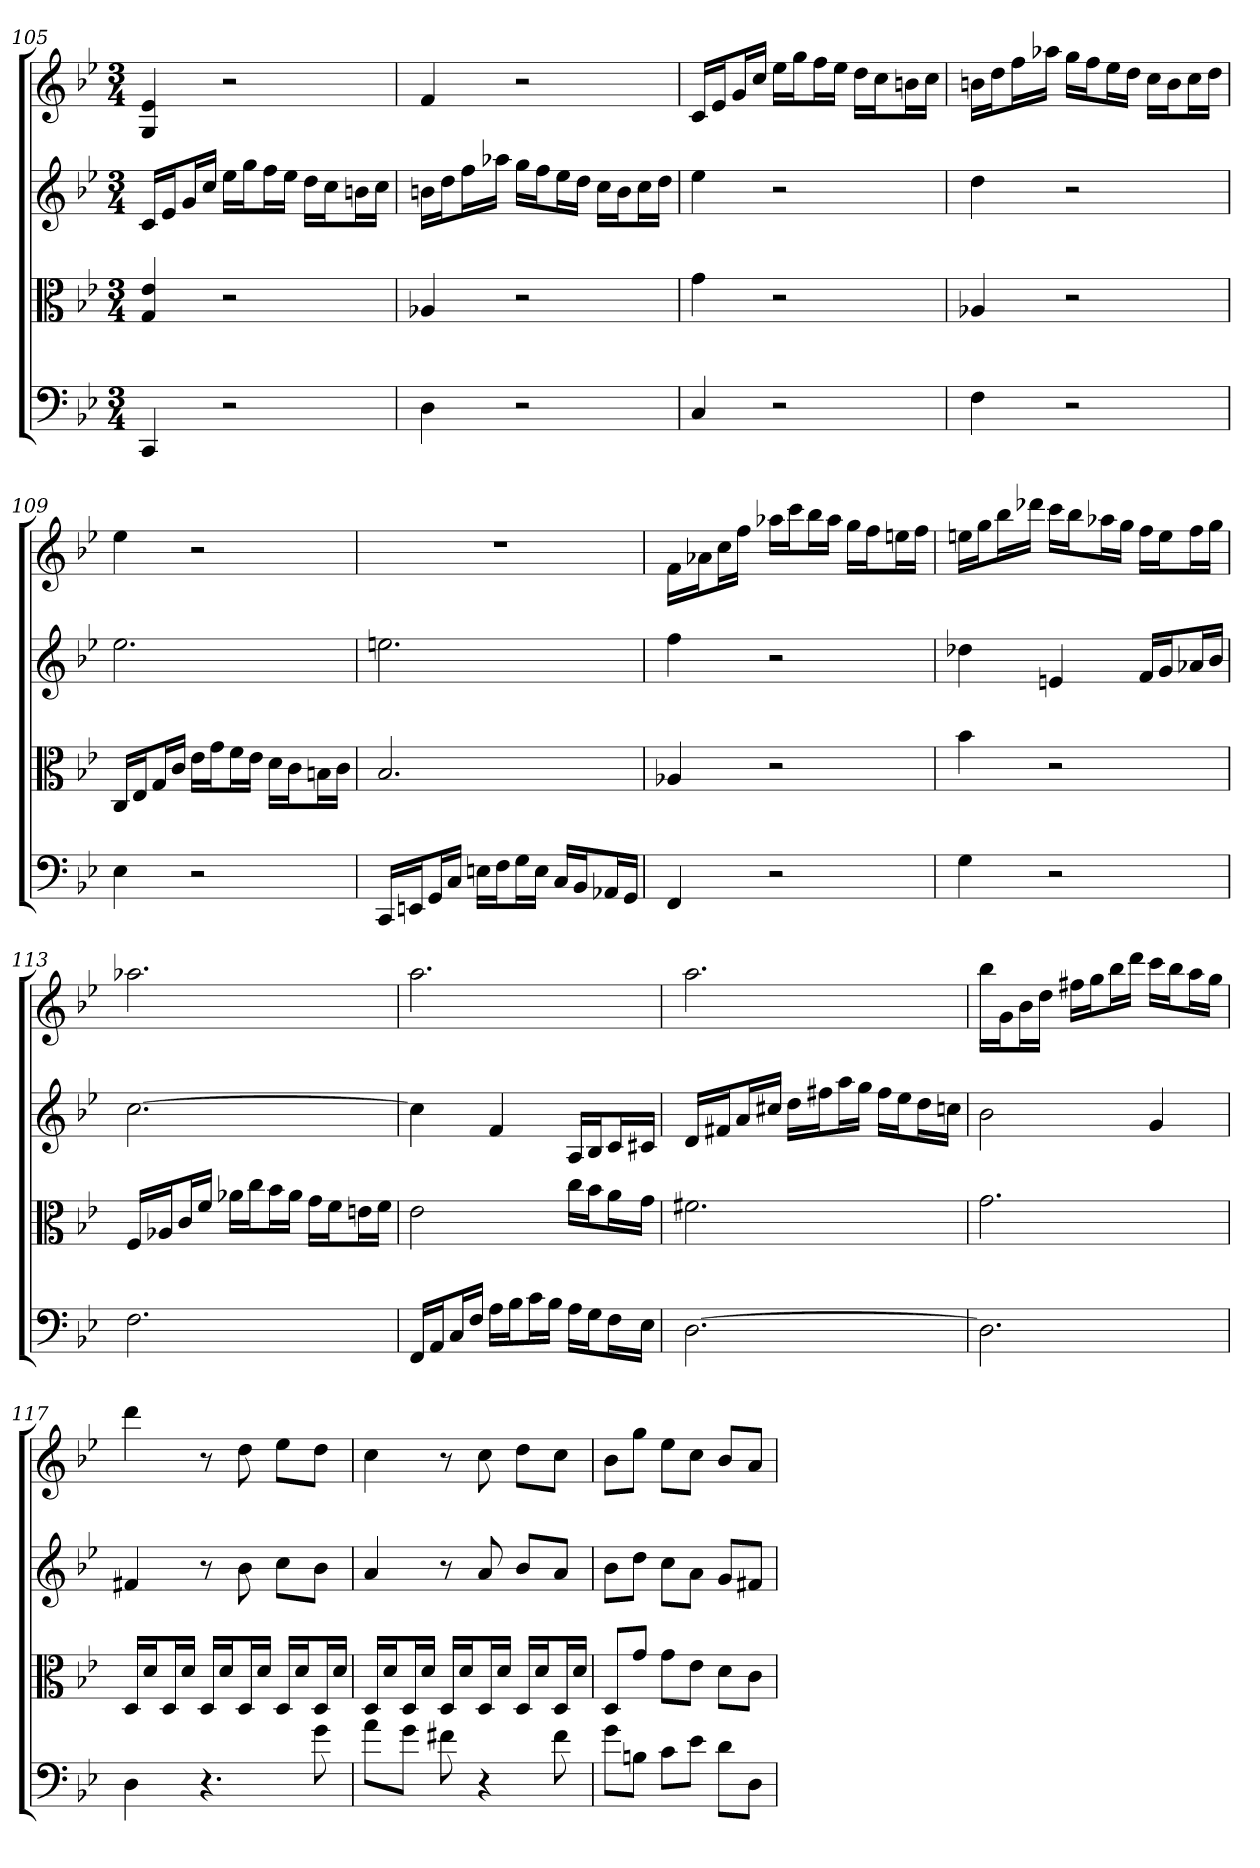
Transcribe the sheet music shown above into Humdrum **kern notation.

**kern	**kern	**kern	**kern
*part4	*part3	*part2	*part1
*staff4	*staff3	*staff2	*staff1
*clefF4	*clefC3	*	*
*k[b-e-]	*k[b-e-]	*k[b-e-]	*k[b-e-]
*B-:	*B-:	*B-:	*B-:
*M3/4	*M3/4	*M3/4	*M3/4
=105	=105	=105	=105
4CC	4G 4e-	16cLL	4G 4e-
.	.	16e-J	.
.	.	16gL	.
.	.	16ccJJ	.
2r	2r	16ee-LL	2r
.	.	16ggJ	.
.	.	16ffL	.
.	.	16ee-JJ	.
.	.	16ddLL	.
.	.	16ccJ	.
.	.	16bnL	.
.	.	16ccJJ	.
=106	=106	=106	=106
4D	4A-X	16bnLL	4f
.	.	16ddJ	.
.	.	16ffL	.
.	.	16aa-XJJ	.
2r	2r	16ggLL	2r
.	.	16ffJ	.
.	.	16ee-L	.
.	.	16ddJJ	.
.	.	16ccLL	.
.	.	16bJ	.
.	.	16ccL	.
.	.	16ddJJ	.
=107	=107	=107	=107
4C	4g	4ee-	16cLL
.	.	.	16e-J
.	.	.	16gL
.	.	.	16ccJJ
2r	2r	2r	16ee-LL
.	.	.	16ggJ
.	.	.	16ffL
.	.	.	16ee-JJ
.	.	.	16ddLL
.	.	.	16ccJ
.	.	.	16bnL
.	.	.	16ccJJ
=108	=108	=108	=108
4F	4A-X	4dd	16bnLL
.	.	.	16ddJ
.	.	.	16ffL
.	.	.	16aa-XJJ
2r	2r	2r	16ggLL
.	.	.	16ffJ
.	.	.	16ee-L
.	.	.	16ddJJ
.	.	.	16ccLL
.	.	.	16bJ
.	.	.	16ccL
.	.	.	16ddJJ
=109	=109	=109	=109
4E-	16C/LL	2.ee-	4ee-
.	16E-/J	.	.
.	16G/L	.	.
.	16c/JJ	.	.
2r	16e-\LL	.	2r
.	16g\J	.	.
.	16f\L	.	.
.	16e-\JJ	.	.
.	16d\LL	.	.
.	16c\J	.	.
.	16Bn\L	.	.
.	16c\JJ	.	.
=110	=110	=110	=110
16CC/LL	2.B-	2.een	2.r
16EEn/J	.	.	.
16GG/L	.	.	.
16C/JJ	.	.	.
16En\LL	.	.	.
16F\J	.	.	.
16G\L	.	.	.
16E\JJ	.	.	.
16C/LL	.	.	.
16BB-/J	.	.	.
16AA-X/L	.	.	.
16GG/JJ	.	.	.
=111	=111	=111	=111
4FF	4A-X	4ff	16fLL
.	.	.	16a-XJ
.	.	.	16ccL
.	.	.	16ffJJ
2r	2r	2r	16aa-XLL
.	.	.	16cccJ
.	.	.	16bb-L
.	.	.	16aa-JJ
.	.	.	16ggLL
.	.	.	16ffJ
.	.	.	16eenL
.	.	.	16ffJJ
=112	=112	=112	=112
4G	4b-	4dd-X	16eenLL
.	.	.	16ggJ
.	.	.	16bb-L
.	.	.	16ddd-XJJ
2r	2r	4en	16cccLL
.	.	.	16bb-J
.	.	.	16aa-XL
.	.	.	16ggJJ
.	.	16fLL	16ffLL
.	.	16gJ	16eeJ
.	.	16a-XL	16ffL
.	.	16b-JJ	16ggJJ
=113	=113	=113	=113
2.F	16F/LL	[2.cc	2.aa-X
.	16A-X/J	.	.
.	16c/L	.	.
.	16f/JJ	.	.
.	16a-X\LL	.	.
.	16cc\J	.	.
.	16b-\L	.	.
.	16a-\JJ	.	.
.	16g\LL	.	.
.	16f\J	.	.
.	16en\L	.	.
.	16f\JJ	.	.
=114	=114	=114	=114
16FF/LL	2e-	4cc]	2.aa
16AA/J	.	.	.
16C/L	.	.	.
16F/JJ	.	.	.
16A\LL	.	4f	.
16B-\J	.	.	.
16c\L	.	.	.
16B-\JJ	.	.	.
16A\LL	16cc\LL	16ALL	.
16G\J	16b-\J	16B-J	.
16F\L	16a\L	16cL	.
16E-\JJ	16g\JJ	16c#XJJ	.
=115	=115	=115	=115
[2.D	2.f#X	16dLL	2.aa
.	.	16f#XJ	.
.	.	16aL	.
.	.	16cc#XJJ	.
.	.	16ddLL	.
.	.	16ff#XJ	.
.	.	16aaL	.
.	.	16ggJJ	.
.	.	16ff#LL	.
.	.	16ee-J	.
.	.	16ddL	.
.	.	16ccnJJ	.
=116	=116	=116	=116
2.D]	2.g	2b-	16bb-LL
.	.	.	16gJ
.	.	.	16b-L
.	.	.	16ddJJ
.	.	.	16ff#XLL
.	.	.	16ggJ
.	.	.	16bb-L
.	.	.	16dddJJ
.	.	4g	16cccLL
.	.	.	16bb-J
.	.	.	16aaL
.	.	.	16ggJJ
=117	=117	=117	=117
4D	16D/LL	4f#X	4ddd
.	16d/J	.	.
.	16D/L	.	.
.	16d/JJ	.	.
4.r	16D/LL	8r	8r
.	16d/J	.	.
.	16D/L	8b-	8dd
.	16d/JJ	.	.
.	16D/LL	8ccL	8ee-L
.	16d/J	.	.
8g	16D/L	8b-J	8ddJ
.	16d/JJ	.	.
=118	=118	=118	=118
8a\L	16D/LL	4a	4cc
.	16d/J	.	.
8g\J	16D/L	.	.
.	16d/JJ	.	.
8f#X	16D/LL	8r	8r
.	16d/J	.	.
4r	16D/L	8a	8cc
.	16d/JJ	.	.
.	16D/LL	8b-L	8ddL
.	16d/J	.	.
8f#	16D/L	8aJ	8ccJ
.	16d/JJ	.	.
=119	=119	=119	=119
8g\L	8D/L	8b-L	8b-L
8Bn\J	8g/J	8ddJ	8ggJ
8c\L	8g\L	8ccL	8ee-L
8e-\J	8e-\J	8aJ	8ccJ
8d\L	8d\L	8gL	8b-L
8D\J	8c\J	8f#XJ	8aJ
=	=	=	=
*-	*-	*-	*-
